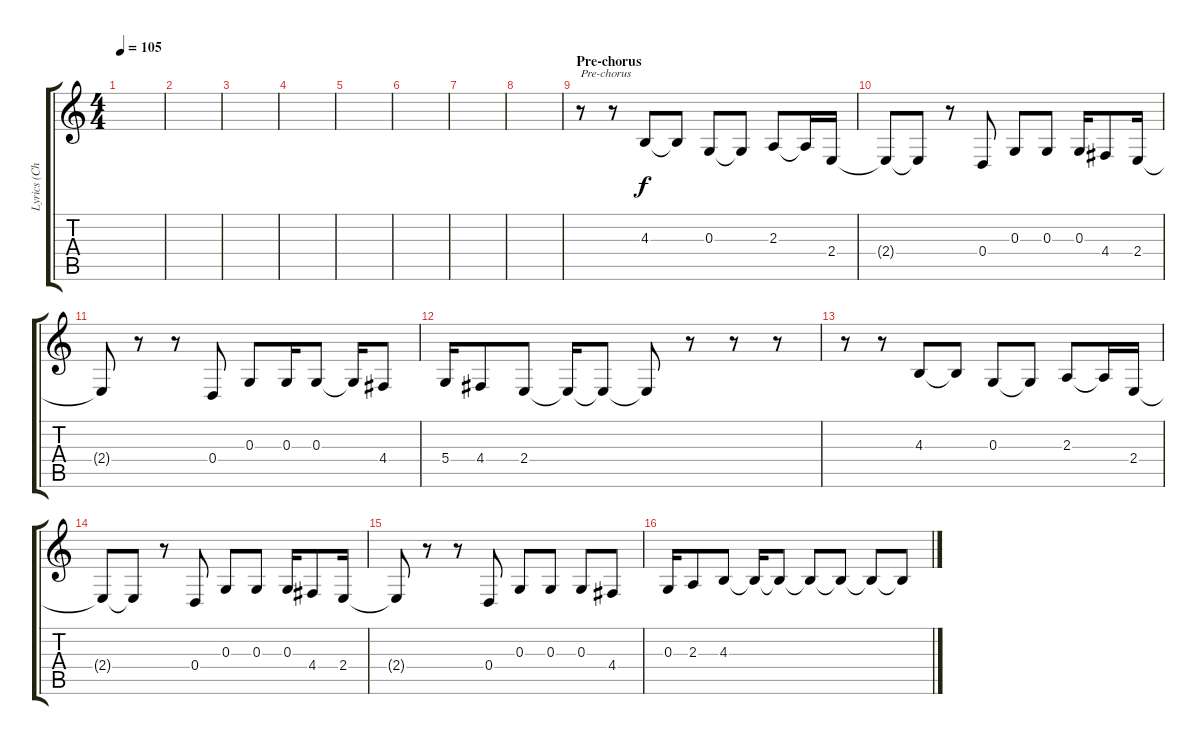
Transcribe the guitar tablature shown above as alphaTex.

\track ("Lyrics (Chester)" "Lyrics (Ch") {instrument oboe}
\staff {score tabs}
\tuning (E4 B3 G3 D3 A2 E2) {hide}
\ts (4 4)
\tempo 105
\clef g2
\ks c
|
|
|
|
|
|
|
|
\section ("" "Pre-chorus")
r.8{txt "Pre-chorus"} r.8 4.3.8 4.3{t}.8 0.3.8 0.3{t}.8 2.3.8 2.3{t}.16 2.4.16 |
2.4{t}.8 2.4{t}.8 r.8 0.4.8 0.3.8 0.3.8 0.3.16 4.4.8 2.4.16 |
2.4{t}.8 r.8 r.8 0.4.8 0.3.8 0.3.16 0.3.8 0.3{t}.16 4.4.8 |
5.4.16 4.4.8 2.4.8 2.4{t}.16 2.4{t}.8 2.4{t}.8 r.8 r.8 r.8 |
r.8 r.8 4.3.8 4.3{t}.8 0.3.8 0.3{t}.8 2.3.8 2.3{t}.16 2.4.16 |
2.4{t}.8 2.4{t}.8 r.8 0.4.8 0.3.8 0.3.8 0.3.16 4.4.8 2.4.16 |
2.4{t}.8 r.8 r.8 0.4.8 0.3.8 0.3.8 0.3.8 4.4.8 |
0.3.16 2.3.8 4.3.8 4.3{t}.16 4.3{t}.8 4.3{t}.8 4.3{t}.8 4.3{t}.8 4.3{t}.8
